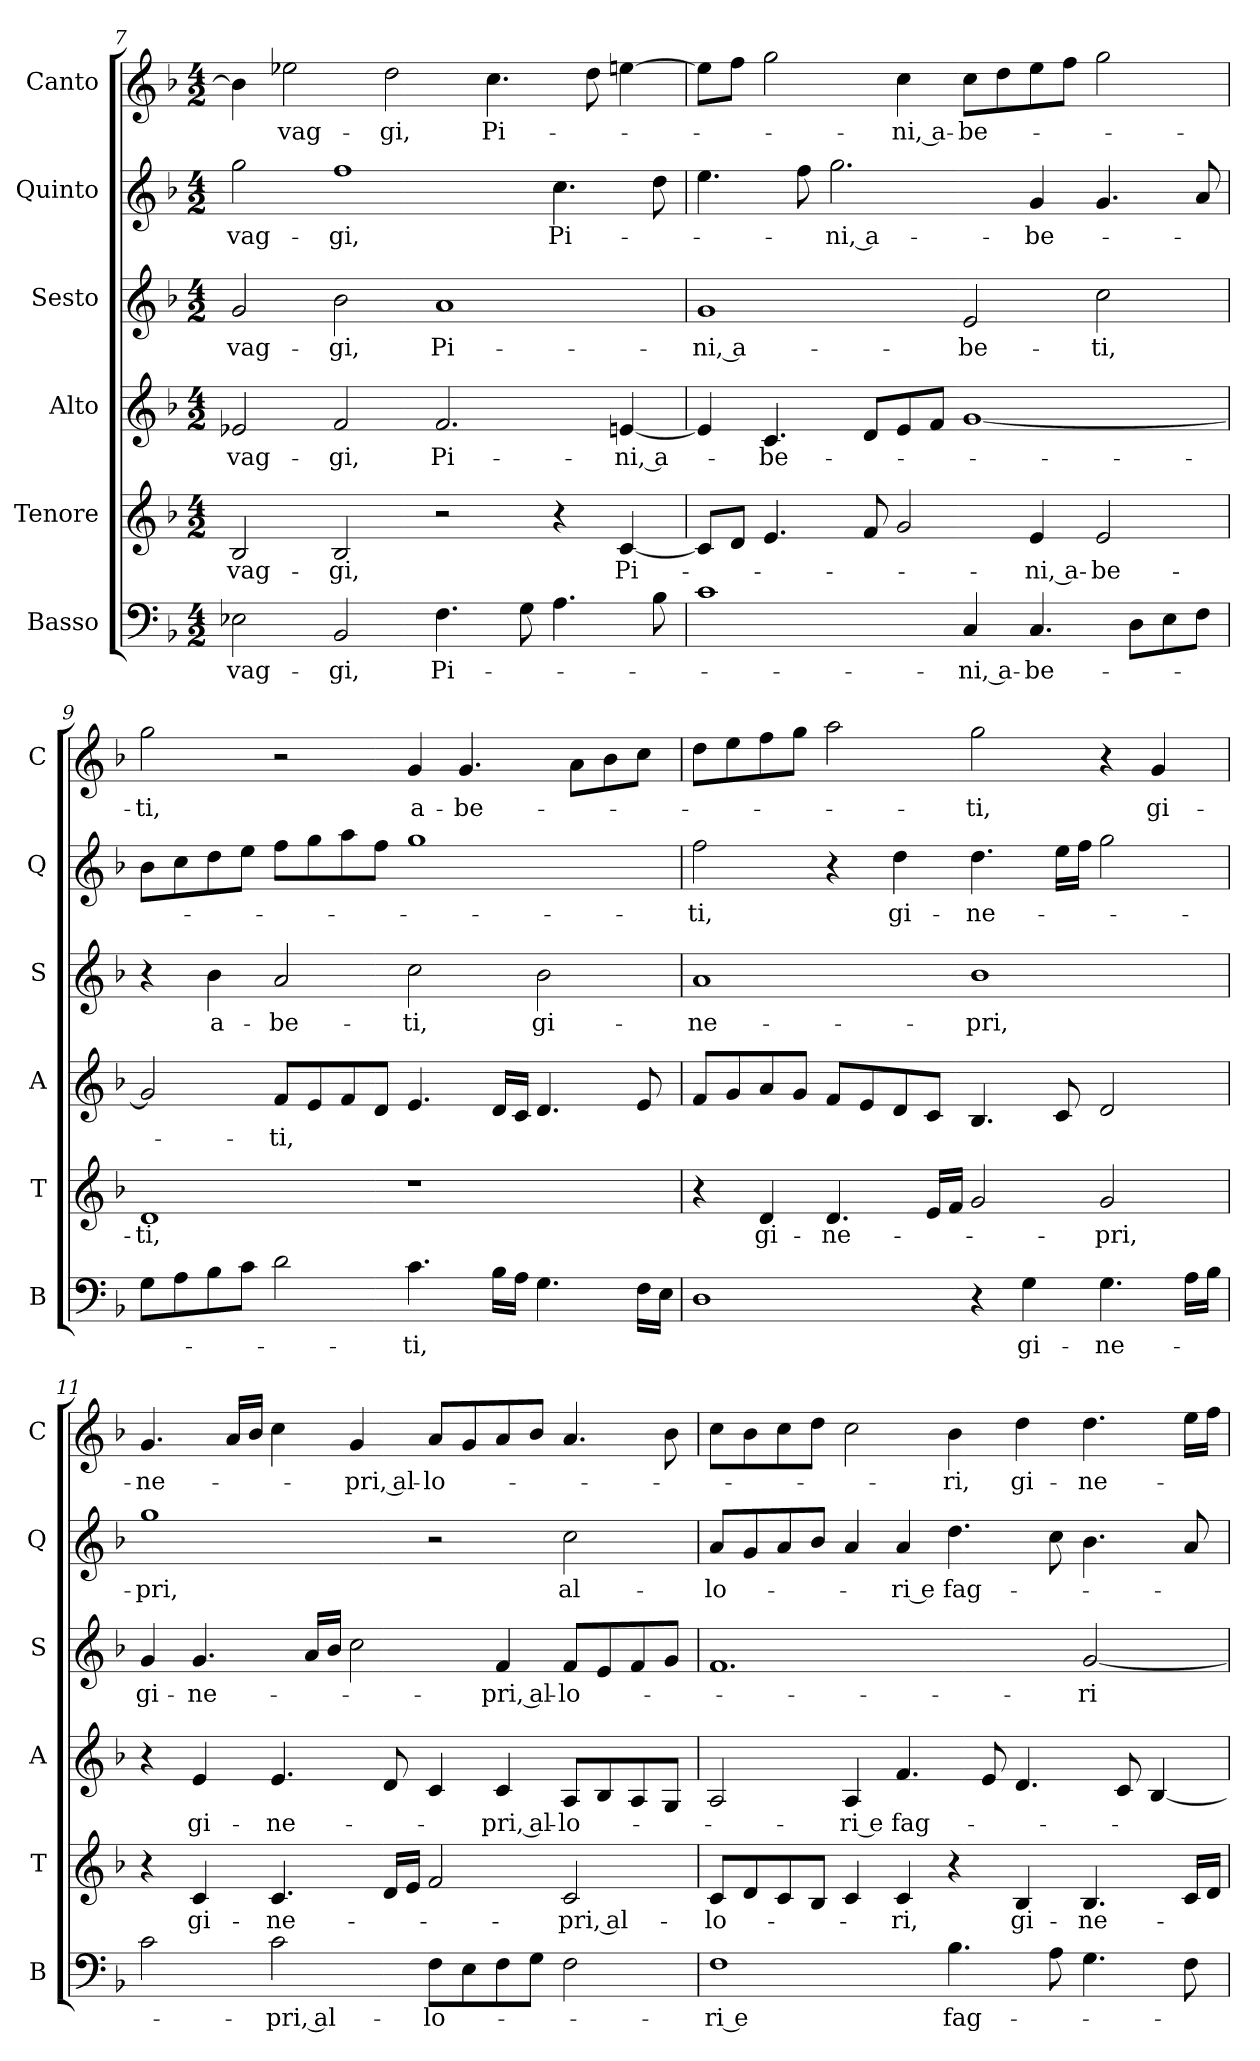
**kern	**text	**kern	**text	**kern	**text	**kern	**text	**kern	**text	**kern	**text
*part6	*part6	*part5	*part5	*part4	*part4	*part3	*part3	*part2	*part2	*part1	*part1
*staff6	*staff6	*staff5	*staff5	*staff4	*staff4	*staff3	*staff3	*staff2	*staff2	*staff1	*staff1
*I"Basso	*	*I"Tenore	*	*I"Alto	*	*I"Sesto	*	*I"Quinto	*	*I"Canto	*
*I'B	*	*I'T	*	*I'A	*	*I'S	*	*I'Q	*	*I'C	*
*clefF4	*	*clefG2	*	*clefG2	*	*clefG2	*	*clefG2	*	*clefG2	*
*k[b-]	*	*k[b-]	*	*k[b-]	*	*k[b-]	*	*k[b-]	*	*k[b-]	*
*F:	*	*F:	*	*F:	*	*F:	*	*F:	*	*F:	*
*M4/2	*	*M4/2	*	*M4/2	*	*M4/2	*	*M4/2	*	*M4/2	*
=7	=7	=7	=7	=7	=7	=7	=7	=7	=7	=7	=7
2E-X	-vag-	2B-	-vag-	2e-X	-vag-	2g	-vag-	2gg	-vag-	4b-]	.
.	.	.	.	.	.	.	.	.	.	2ee-X	-vag-
2BB-	-gi,	2B-	-gi,	2f	-gi,	2b-	-gi,	1ff	-gi,	.	.
.	.	.	.	.	.	.	.	.	.	2dd	-gi,
4.F	Pi-	2r	.	2.f	Pi-	1a	Pi-	.	.	.	.
.	.	.	.	.	.	.	.	.	.	4.cc	Pi-
8G	.	.	.	.	.	.	.	.	.	.	.
4.A	.	4r	.	.	.	.	.	4.cc	Pi-	.	.
.	.	.	.	.	.	.	.	.	.	8dd	.
.	.	[4c	Pi-	[4en	-ni, a-	.	.	.	.	[4een	.
8B-	.	.	.	.	.	.	.	8dd	.	.	.
=8	=8	=8	=8	=8	=8	=8	=8	=8	=8	=8	=8
1c	.	8cL]	.	4e]	.	1g	-ni, a-	4.ee	.	8eeL]	.
.	.	8dJ	.	.	.	.	.	.	.	8ffJ	.
.	.	4.e	.	4.c	-be-	.	.	.	.	2gg	.
.	.	.	.	.	.	.	.	8ff	.	.	.
.	.	.	.	.	.	.	.	2.gg	-ni, a-	.	.
.	.	8f	.	8dL	.	.	.	.	.	.	.
.	.	2g	.	8e	.	.	.	.	.	4cc	-ni, a-
.	.	.	.	8fJ	.	.	.	.	.	.	.
4C	-ni, a-	.	.	[1g	.	2e	-be-	.	.	8ccL	-be-
.	.	.	.	.	.	.	.	.	.	8dd	.
4.C	-be-	4e	-ni, a-	.	.	.	.	4g	-be-	8ee	.
.	.	.	.	.	.	.	.	.	.	8ffJ	.
.	.	2e	-be-	.	.	2cc	-ti,	4.g	.	2gg	.
8DL	.	.	.	.	.	.	.	.	.	.	.
8E	.	.	.	.	.	.	.	.	.	.	.
8FJ	.	.	.	.	.	.	.	8a	.	.	.
=9	=9	=9	=9	=9	=9	=9	=9	=9	=9	=9	=9
8GL	.	1d	-ti,	2g]	.	4r	.	8b-L	.	2gg	-ti,
8A	.	.	.	.	.	.	.	8cc	.	.	.
8B-	.	.	.	.	.	4b-	a-	8dd	.	.	.
8cJ	.	.	.	.	.	.	.	8eeJ	.	.	.
2d	.	.	.	8fL	-ti,	2a	-be-	8ffL	.	2r	.
.	.	.	.	8e	.	.	.	8gg	.	.	.
.	.	.	.	8f	.	.	.	8aa	.	.	.
.	.	.	.	8dJ	.	.	.	8ffJ	.	.	.
4.c	-ti,	1r	.	4.e	.	2cc	-ti,	1gg	.	4g	a-
.	.	.	.	.	.	.	.	.	.	4.g	-be-
16B-LL	.	.	.	16dLL	.	.	.	.	.	.	.
16AJJ	.	.	.	16cJJ	.	.	.	.	.	.	.
4.G	.	.	.	4.d	.	2b-	gi-	.	.	.	.
.	.	.	.	.	.	.	.	.	.	8aL	.
.	.	.	.	.	.	.	.	.	.	8b-	.
16FLL	.	.	.	8e	.	.	.	.	.	8ccJ	.
16EJJ	.	.	.	.	.	.	.	.	.	.	.
=10	=10	=10	=10	=10	=10	=10	=10	=10	=10	=10	=10
1D	.	4r	.	8fL	.	1a	-ne-	2ff	-ti,	8ddL	.
.	.	.	.	8g	.	.	.	.	.	8ee	.
.	.	4d	gi-	8a	.	.	.	.	.	8ff	.
.	.	.	.	8gJ	.	.	.	.	.	8ggJ	.
.	.	4.d	-ne-	8fL	.	.	.	4r	.	2aa	.
.	.	.	.	8e	.	.	.	.	.	.	.
.	.	.	.	8d	.	.	.	4dd	gi-	.	.
.	.	16eLL	.	8cJ	.	.	.	.	.	.	.
.	.	16fJJ	.	.	.	.	.	.	.	.	.
4r	.	2g	.	4.B-	.	1b-	-pri,	4.dd	-ne-	2gg	-ti,
4G	gi-	.	.	.	.	.	.	.	.	.	.
.	.	.	.	8c	.	.	.	16eeLL	.	.	.
.	.	.	.	.	.	.	.	16ffJJ	.	.	.
4.G	-ne-	2g	-pri,	2d	.	.	.	2gg	.	4r	.
.	.	.	.	.	.	.	.	.	.	4g	gi-
16ALL	.	.	.	.	.	.	.	.	.	.	.
16B-JJ	.	.	.	.	.	.	.	.	.	.	.
=11	=11	=11	=11	=11	=11	=11	=11	=11	=11	=11	=11
2c	.	4r	.	4r	.	4g	gi-	1gg	-pri,	4.g	-ne-
.	.	4c	gi-	4e	gi-	4.g	-ne-	.	.	.	.
.	.	.	.	.	.	.	.	.	.	16aLL	.
.	.	.	.	.	.	.	.	.	.	16b-JJ	.
2c	-pri, al-	4.c	-ne-	4.e	-ne-	.	.	.	.	4cc	.
.	.	.	.	.	.	16aLL	.	.	.	.	.
.	.	.	.	.	.	16b-JJ	.	.	.	.	.
.	.	.	.	.	.	2cc	.	.	.	4g	-pri, al-
.	.	16dLL	.	8d	.	.	.	.	.	.	.
.	.	16eJJ	.	.	.	.	.	.	.	.	.
8FL	-lo-	2f	.	4c	.	.	.	2r	.	8aL	-lo-
8E	.	.	.	.	.	.	.	.	.	8g	.
8F	.	.	.	4c	-pri, al-	4f	-pri, al-	.	.	8a	.
8GJ	.	.	.	.	.	.	.	.	.	8b-J	.
2F	.	2c	-pri, al-	8AL	-lo-	8fL	-lo-	2cc	al-	4.a	.
.	.	.	.	8B-	.	8e	.	.	.	.	.
.	.	.	.	8A	.	8f	.	.	.	.	.
.	.	.	.	8GJ	.	8gJ	.	.	.	8b-	.
=12	=12	=12	=12	=12	=12	=12	=12	=12	=12	=12	=12
1F	-ri e	8cL	-lo-	2A	.	1.f	.	8aL	-lo-	8ccL	.
.	.	8d	.	.	.	.	.	8g	.	8b-	.
.	.	8c	.	.	.	.	.	8a	.	8cc	.
.	.	8B-J	.	.	.	.	.	8b-J	.	8ddJ	.
.	.	4c	.	4A	-ri e	.	.	4a	.	2cc	.
.	.	4c	-ri,	4.f	fag-	.	.	4a	-ri e	.	.
4.B-	fag-	4r	.	.	.	.	.	4.dd	fag-	4b-	-ri,
.	.	.	.	8e	.	.	.	.	.	.	.
.	.	4B-	gi-	4.d	.	.	.	.	.	4dd	gi-
8A	.	.	.	.	.	.	.	8cc	.	.	.
4.G	.	4.B-	-ne-	.	.	[2g	-ri	4.b-	.	4.dd	-ne-
.	.	.	.	8c	.	.	.	.	.	.	.
.	.	.	.	[4B-	.	.	.	.	.	.	.
8F	.	16cLL	.	.	.	.	.	8a	.	16eeLL	.
.	.	16dJJ	.	.	.	.	.	.	.	16ffJJ	.
=	=	=	=	=	=	=	=	=	=	=	=
*-	*-	*-	*-	*-	*-	*-	*-	*-	*-	*-	*-
